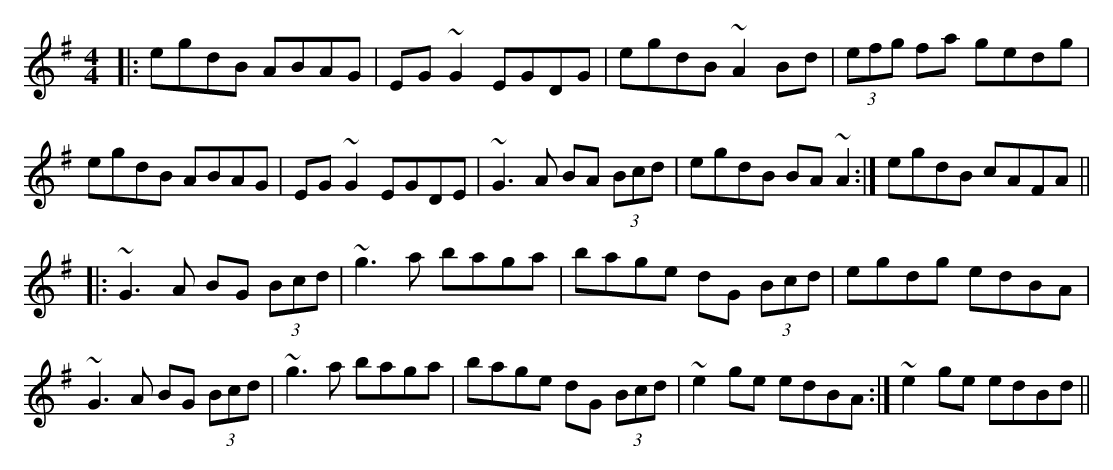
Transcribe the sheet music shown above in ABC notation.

X:1
M:4/4
K:Ador
|:egdB ABAG|EG~G2 EGDG|egdB ~A2 Bd|(3efg fa gedg|
egdB ABAG|EG~G2 EGDE|~G3A BA (3Bcd|egdB BA~A2:|egdB cAFA||
|:~G3A BG (3Bcd|~g3a baga|bage dG (3Bcd|egdg edBA|
~G3A BG (3Bcd|~g3a baga|bage dG (3Bcd|~e2ge edBA:|~e2ge edBd||
